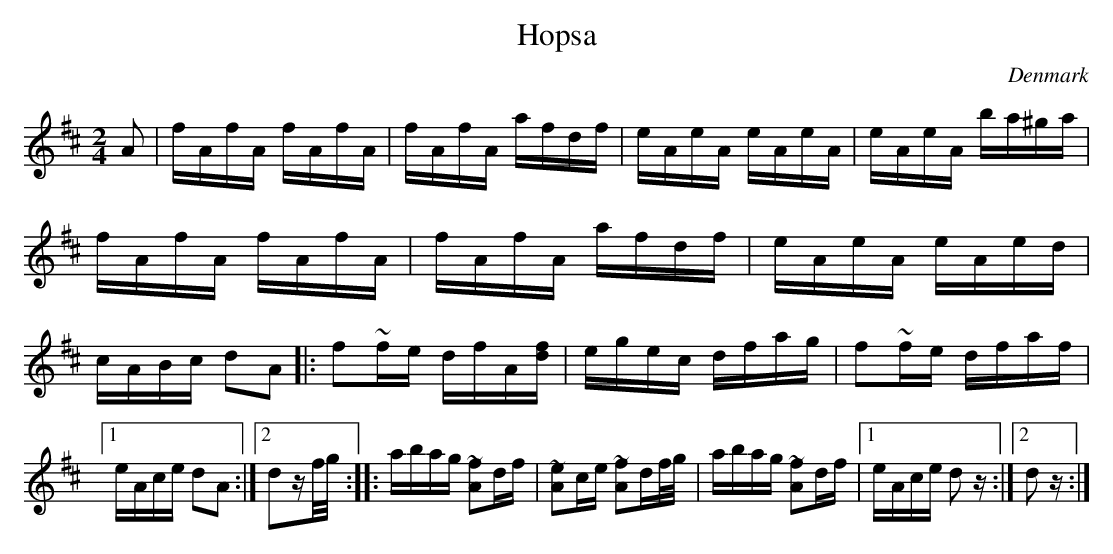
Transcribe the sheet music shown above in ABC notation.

X:1
T:Hopsa
O:Denmark
M:2/4
K:D
A2 |\
fAfA fAfA | fAfA afdf | eAeA eAeA |eAeA ba^ga |\
fAfA fAfA | fAfA afdf | eAeA eAed |cABc d2A2\
|: f2~fe dfA[df] | egec dfag | \
f2~fe dfaf |1 eAce d2A2 :|2 d2zf/g/ ::\
abag [A2~f2]df | [A2~e2]ce  [A2~f2]df/g/ | \
abag [A2~f2]df |1 eAce  d2z:|2 d2z :|
